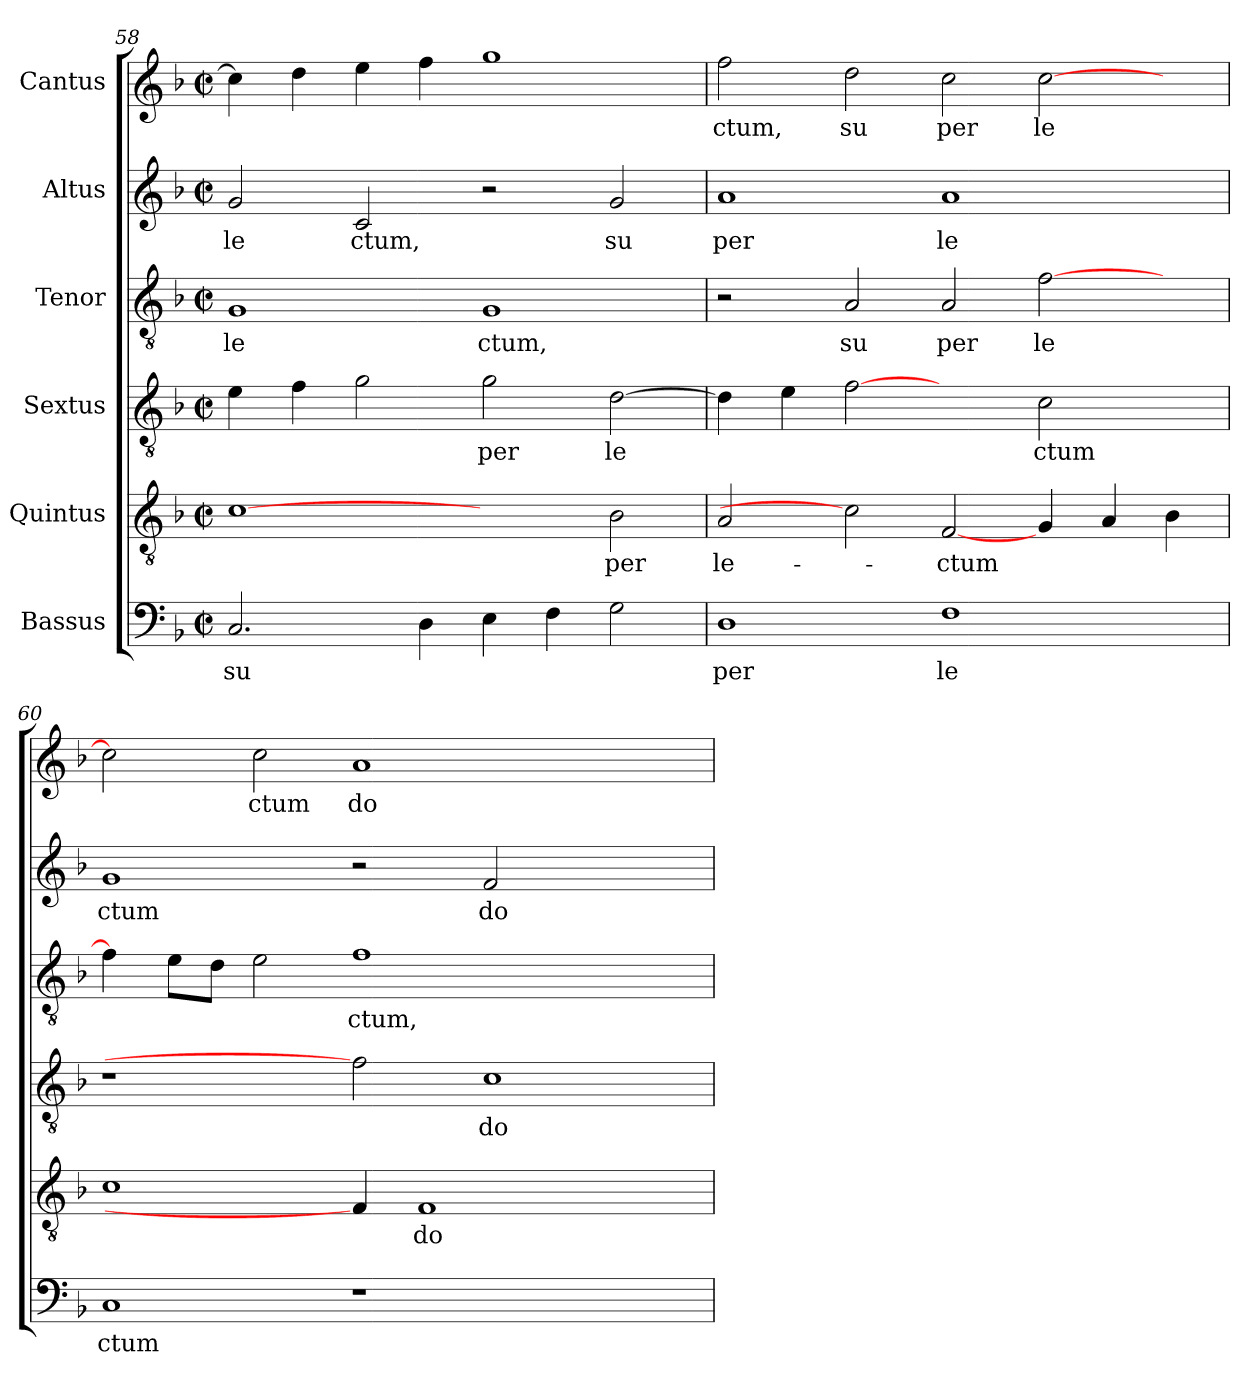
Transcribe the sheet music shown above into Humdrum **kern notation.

**kern	**text	**kern	**text	**kern	**text	**kern	**text	**kern	**text	**kern	**text
*part6	*part6	*part5	*part5	*part4	*part4	*part3	*part3	*part2	*part2	*part1	*part1
*staff6	*staff6	*staff5	*staff5	*staff4	*staff4	*staff3	*staff3	*staff2	*staff2	*staff1	*staff1
*I"Bassus	*	*I"Quintus	*	*I"Sextus	*	*I"Tenor	*	*I"Altus	*	*I"Cantus	*
*clefF4	*	*clefGv2	*	*clefGv2	*	*clefGv2	*	*clefG2	*	*clefG2	*
*k[b-]	*	*k[b-]	*	*k[b-]	*	*k[b-]	*	*k[b-]	*	*k[b-]	*
*F:	*	*F:	*	*F:	*	*F:	*	*F:	*	*F:	*
*M2/2	*	*M2/2	*	*M2/2	*	*M2/2	*	*M2/2	*	*M2/2	*
*met(c|)	*	*met(c|)	*	*met(c|)	*	*met(c|)	*	*met(c|)	*	*met(c|)	*
=58	=58	=58	=58	=58	=58	=58	=58	=58	=58	=58	=58
!	!LO:LY:b:cj	!	!LO:LY:b:cj	!	!LO:LY:b:cj	!	!LO:LY:b:cj	!	!LO:LY:b:cj	!	!LO:LY:b:cj
2.C/	su	[1c	.	4e\	--	1G	le	2g/	le	4cc\]	.
!	!	!	!	!	!LO:LY:b:cj	!	!	!	!	!	!LO:LY:b:cj
.	.	.	.	4f\	--	.	.	.	.	4dd\	.
!	!	!	!	!	!LO:LY:b:cj	!	!	!	!LO:LY:b:cj	!	!LO:LY:b:cj
.	.	.	.	2g\	--	.	.	2c/	ctum,	4ee\	.
!	!LO:LY:b:cj	!	!	!	!	!	!	!	!	!	!LO:LY:b:cj
4D\	.	.	.	.	.	.	.	.	.	4ff\	.
!	!LO:LY:b:cj	!	!	!	!LO:LY:b:cj	!	!LO:LY:b:cj	!	!	!	!LO:LY:b:cj
4E\	.	2ryy	.	2g\	-per	1G	ctum,	2r	.	1gg	.
!	!LO:LY:b:cj	!	!	!	!	!	!	!	!	!	!
4F\	.	.	.	.	.	.	.	.	.	.	.
!	!LO:LY:b:cj	!	!LO:LY:b:cj	!	!LO:LY:b:cj	!	!	!	!LO:LY:b:cj	!	!
2G\	.	2B-\	per	[>2d\	le-	.	.	2g/	su	.	.
!!LO:PB:g=z
=59	=59	=59	=59	=59	=59	=59	=59	=59	=59	=59	=59
!	!LO:LY:b:cj	!	!LO:LY:b:cj	!	!LO:LY:b:cj	!	!	!	!LO:LY:b:cj	!	!LO:LY:b:cj
1D	per	2A/	le-	4d\]	--	2r	.	1a	per	2ff\	ctum,
!	!	!	!	!	!LO:LY:b:cj	!	!	!	!	!	!
.	.	.	.	4e\	--	.	.	.	.	.	.
!	!	!	!	!	!LO:LY:b:cj	!	!LO:LY:b:cj	!	!	!	!LO:LY:b:cj
.	.	2c]	.	[2f	--	2A/	su	.	.	2dd\	su
!	!LO:LY:b:cj	!	!LO:LY:b:cj	!	!	!	!LO:LY:b:cj	!	!LO:LY:b:cj	!	!LO:LY:b:cj
1F	le	[2F/	-ctum	2ryy	.	2A/	per	1a	le	2cc\	per
!	!	!	!LO:LY:b:cj	!	!LO:LY:b:cj	!	!LO:LY:b:cj	!	!	!	!LO:LY:b:cj
.	.	4G/	.	2c\	-ctum	[>2f\	le	.	.	[>2cc\	le
!	!	!	!LO:LY:b:cj	!	!	!	!	!	!	!	!
.	.	4A/	.	.	.	.	.	.	.	.	.
!	!	!	!LO:LY:b:cj	!	!	!	!	!	!	!	!
4ryy	.	4B-\	.	4ryy	.	4ryy	.	4ryy	.	4ryy	.
=60	=60	=60	=60	=60	=60	=60	=60	=60	=60	=60	=60
!	!LO:LY:b:cj	!	!LO:LY:b:cj	!	!	!	!LO:LY:b:cj	!	!LO:LY:b:cj	!	!LO:LY:b:cj
1C	ctum	1c	.	1r	.	4f\]	.	1g	ctum	2cc\]	.
!	!	!	!	!	!	!	!LO:LY:b:cj	!	!	!	!
.	.	.	.	.	.	8e\L	.	.	.	.	.
!	!	!	!	!	!	!	!LO:LY:b:cj	!	!	!	!
.	.	.	.	.	.	8d\J	.	.	.	.	.
!	!	!	!	!	!	!	!LO:LY:b:cj	!	!	!	!LO:LY:b:cj
.	.	.	.	.	.	2e\	.	.	.	2cc\	ctum
!	!	!	!	!	!	!	!LO:LY:b:cj	!	!	!	!LO:LY:b:cj
1r	.	4F/]	.	2f]	.	1f	ctum,	2r	.	1a	do
!	!	!	!LO:LY:b:cj	!	!	!	!	!	!	!	!
.	.	1F	do-	.	.	.	.	.	.	.	.
!	!	!	!	!	!LO:LY:b:cj	!	!	!	!LO:LY:b:cj	!	!
.	.	.	.	1c	do	.	.	2f/	do	.	.
2ryy	.	.	.	.	.	2ryy	.	2ryy	.	2ryy	.
.	.	4ryy	.	.	.	.	.	.	.	.	.
=	=	=	=	=	=	=	=	=	=	=	=
*-	*-	*-	*-	*-	*-	*-	*-	*-	*-	*-	*-
